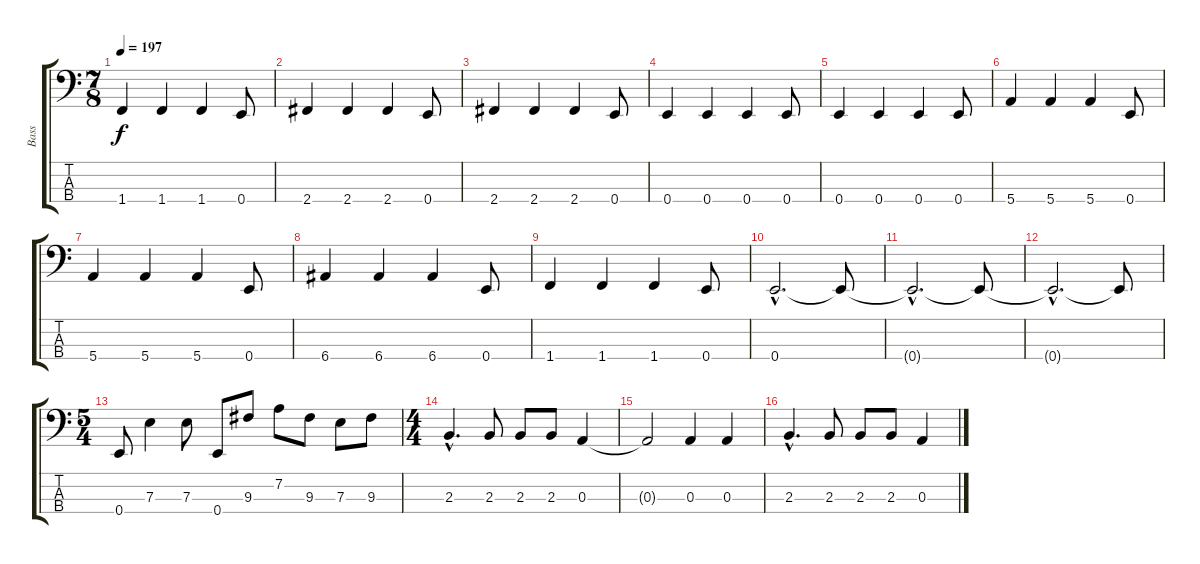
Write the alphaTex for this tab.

\track ("Bass" "Bass") {instrument electricbassfinger}
\staff {score tabs}
\tuning (G2 D2 A1 E1) {hide}
\ts (7 8)
\tempo 197
\clef f4
\ks c
1.4.4{dy f} 1.4.4 1.4.4 0.4.8 |
2.4.4 2.4.4 2.4.4 0.4.8 |
2.4.4 2.4.4 2.4.4 0.4.8 |
0.4.4 0.4.4 0.4.4 0.4.8 |
0.4.4 0.4.4 0.4.4 0.4.8 |
5.4.4 5.4.4 5.4.4 0.4.8 |
5.4.4 5.4.4 5.4.4 0.4.8 |
6.4.4 6.4.4 6.4.4 0.4.8 |
1.4.4 1.4.4 1.4.4 0.4.8 |
0.4{hac}.2{d} 0.4{t}.8 |
0.4{hac t}.2{d} 0.4{t}.8 |
0.4{hac t}.2{d} 0.4{t}.8 |
\ts (5 4)
0.4.8 7.3.4 7.3.8 0.4.8 9.3.8 7.2.8 9.3.8 7.3.8 9.3.8 |
\ts (4 4)
2.3{hac}.4{d} 2.3.8 2.3.8 2.3.8 0.3.4 |
0.3{t}.2 0.3.4 0.3.4 |
2.3{hac}.4{d} 2.3.8 2.3.8 2.3.8 0.3.4
